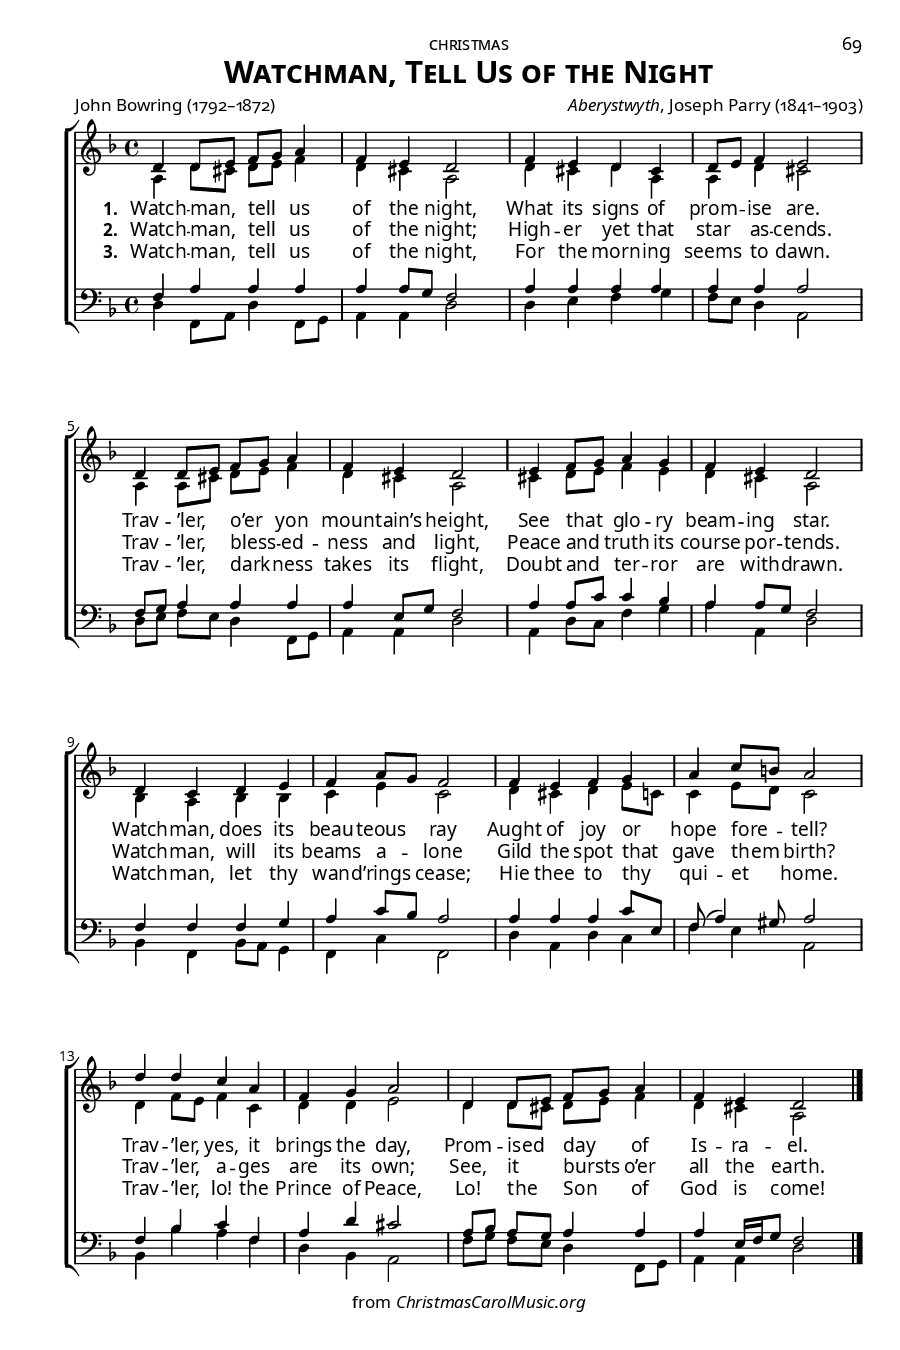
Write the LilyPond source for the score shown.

\version "2.14.2"
\include "util.ly"
\header {
  title = \markup{\override #'(font-name . "Garamond Premier Pro Semibold"){ \abs-fontsize #15 \smallCapsOldStyle"Watchman, Tell Us of the Night"}}
  poet = \markup\oldStyleNum"John Bowring (1792–1872)"
  composer = \markup\concat{\italic "Aberystwyth" \oldStyleNum", Joseph Parry (1841–1903)"}
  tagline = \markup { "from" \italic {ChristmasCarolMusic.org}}
}
\paper {
  %print-all-headers = ##f
  paper-height = 9\in
  paper-width = 6\in
  indent = 0\in
  %system-system-spacing = #'((basic-distance . 10) (padding . 0))
  %system-system-spacing =
  %  #'((basic-distance . 0)
  %     (minimum-distance . 0)
  %     (padding . -0.35)
  %     (stretchability . 100))
  ragged-last-bottom = ##f
  ragged-bottom = ##f
  two-sided = ##t
  inner-margin = 0.5\in
  outer-margin = 0.25\in
  top-margin = 0.25\in
  bottom-margin = 0.25\in
  first-page-number = #069
  print-first-page-number = ##t
  headerLine = \markup{\override #'(font-name . "Garamond Premier Pro") \smallCapsOldStyle"christmas"}
  oddHeaderMarkup = \markup\fill-line{
     \override #'(font-name . "Garamond Premier Pro")\abs-fontsize #8.5
     \combine 
        \fill-line{"" \on-the-fly #print-page-number-check-first
        \oldStylePageNum""
        }
        \fill-line{\headerLine}
  }
  evenHeaderMarkup = \markup {
     \override #'(font-name . "Garamond Premier Pro")\abs-fontsize #8.5
     \combine
        \on-the-fly #print-page-number-check-first
        \oldStylePageNum""
        \fill-line{\headerLine}
  }
}
#(set-global-staff-size 15) \paper{ #(define fonts (make-pango-font-tree "GoudyOlSt BT" "Garamond Premier Pro" "Garamond Premier Pro" (/ 15 20))) }
global = {
  \key f \major
  \time 4/4
  \autoBeamOff
  \override DynamicLineSpanner #'staff-padding = #0.0
  \override DynamicLineSpanner #'Y-extent = #'(-1 . 1)
}

sopMusic = \relative c' {
  d4 d8[ e] f[ g] a4 |
  f e d2 |
  f4 e d cis |
  d8[ e] f4 e2 | \break
  
  d4 d8[ e] f[ g] a4 |
  f e d2 |
  e4 f8[ g] a4 g |
  f e d2 | \break
  
  d4 c d e |
  f a8[ g] f2 |
  f4 e f g |
  a c8[ b] a2 | \break
  
  d4 d c a |
  f g a2 |
  d,4 d8[ e] f[ g] a4 |
  f e d2 \bar "|."
}
sopWords = \lyricmode {
  
}

altoMusic = \relative c' {
  a4 d8[ cis] d[ e] f4 |
  d cis a2 |
  d4 cis d a |
  a d cis2 |
  
  a4 a8[ cis] d[ e] f4 |
  d cis a2 |
  cis4 d8[ e] f4 e |
  d cis a2 |
  
  bes4 a bes bes |
  c e c2 |
  d4 cis d e8[ c] |
  c4 e8[ d] c2 |
  
  d4 f8[ e] f4 c |
  d d e2 |
  d4 d8[ cis] d[ e] f4 |
  d cis a2 \bar "|."
}
altoWords = \lyricmode {
  \dropLyricsVII
  \set stanza = #"1. "
  Watch -- man, tell us of the night,
  What its signs of prom -- ise are.
  Trav -- ’ler, o’er yon moun -- tain’s height,
  See that glo -- ry beam -- ing star.
  Watch -- man, does its beau -- teous ray
  Aught of joy or hope fore -- tell?
  Trav -- ’ler, yes, it brings the day,
  Prom -- ised day of Is -- ra -- el.
}
altoWordsII = \lyricmode {
  \dropLyricsVII
%\markup\italic
  \set stanza = #"2. "
  Watch -- man, tell us of the night;
  High -- er yet that star as -- cends.
  Trav -- ’ler, bless -- ed -- ness and light,
  Peace and truth its course por -- tends.
  Watch -- man, will its beams a -- lone
  Gild the spot that gave them birth?
  Trav -- ’ler, a -- ges are its own;
  See, it bursts o’er all the earth.
}
altoWordsIII = \lyricmode {
  \dropLyricsVII
  \set stanza = #"3. "
  Watch -- man, tell us of the night,
  For the morn -- ing seems to dawn.
  Trav -- ’ler, dark -- ness takes its flight,
  Doubt and ter -- ror are with -- drawn.
  Watch -- man, let thy wan -- d’rings cease;
  Hie thee to thy qui -- et home.
  Trav -- ’ler, lo! the Prince of Peace,
  Lo! the Son of God is come!
}
altoWordsIV = \lyricmode {
  \set stanza = #"4. "
  \set ignoreMelismata = ##t
}
altoWordsV = \lyricmode {
  \set stanza = #"5. "
  \set ignoreMelismata = ##t
}
altoWordsVI = \lyricmode {
  \set stanza = #"6. "
  \set ignoreMelismata = ##t
}
tenorMusic = \relative c {
  f4 a a a |
  a a8[ g] f2 |
  a4 a a a |
  a a a2 |
  
  f8[ g] a4 a a |
  a e8[ g] f2 |
  a4 a8[ c] c4 bes |
  a a8[ g] f2 |
  
  f4 f f g |
  a c8[ bes] a2 |
  a4 a a c8[ e,] |
  f8( a4) gis8 a2 |
  
  f4 bes c f, |
  a d cis2 |
  a8[ bes] a[ g] a4 a |
  a e16[ f g8] f2 \bar "|."
}
tenorWords = \lyricmode {

}

bassMusic = \relative c {
  d4 f,8[ a] d4 f,8[ g] |
  a4 a d2 |
  d4 e f g |
  f8[ e] d4 a2 |
  
  d8[ e] f[ e] d4 f,8[ g] |
  a4 a d2 |
  a4 d8[ c] f4 g |
  a a, d2 |
  
  bes4 f bes8[ a] g4 |
  f c' f,2 |
  d'4 a d c |
  f e a,2 |
  
  bes4 bes' a f |
  d bes a2 |
  f'8[ g] f[ e] d4 f,8[ g] |
  a4 a d2 \bar "|."
}
bassWords = \lyricmode {

}

pianoRH = \relative c' {
  
}
pianoLH = \relative c' {
  
}

\score {
  <<
   \new ChoirStaff <<
    \new Staff = women <<
      \new Voice = "sopranos" { \voiceOne << \global \sopMusic >> }
      \new Voice = "altos" { \voiceTwo << \global \altoMusic >> }
    >>
    \new Lyrics \with { alignAboveContext = #"women" \override VerticalAxisGroup #'nonstaff-relatedstaff-spacing = #'((basic-distance . 1))} \lyricsto "sopranos" \sopWords
    \new Lyrics = "altosVI"  \with { alignBelowContext = #"women" } \lyricsto "altos" \altoWordsVI
    \new Lyrics = "altosV"  \with { alignBelowContext = #"women" } \lyricsto "altos" \altoWordsV
    \new Lyrics = "altosIV"  \with { alignBelowContext = #"women" } \lyricsto "altos" \altoWordsIV
    \new Lyrics = "altosIII"  \with { alignBelowContext = #"women" } \lyricsto "altos" \altoWordsIII
    \new Lyrics = "altosII"  \with { alignBelowContext = #"women" } \lyricsto "altos" \altoWordsII
    \new Lyrics = "altos"  \with { alignBelowContext = #"women" \override VerticalAxisGroup #'nonstaff-relatedstaff-spacing = #'((basic-distance . 1))} \lyricsto "altos" \altoWords
   \new Staff = men <<
      \clef bass
      \new Voice = "tenors" { \voiceOne << \global \tenorMusic >> }
      \new Voice = "basses" { \voiceTwo << \global \bassMusic >> }
    >>
    \new Lyrics \with { alignAboveContext = #"men" \override VerticalAxisGroup #'nonstaff-relatedstaff-spacing = #'((basic-distance . 1)) } \lyricsto "tenors" \tenorWords
    \new Lyrics \with { alignBelowContext = #"men" \override VerticalAxisGroup #'nonstaff-relatedstaff-spacing = #'((basic-distance . 1)) } \lyricsto "basses" \bassWords
  >>
%    \new PianoStaff << \new Staff { \new Voice { \pianoRH } } \new Staff { \clef "bass" \pianoLH } >>
  >>
  \layout {
    \context {
      \Score
      \override SpacingSpanner #'base-shortest-duration = #(ly:make-moment 1 4)
      \override SpacingSpanner #'common-shortest-duration = #(ly:make-moment 1 4)
    }
    \context {
      % Remove all empty staves
      % \Staff \RemoveEmptyStaves \override VerticalAxisGroup #'remove-first = ##t
    }
  }
  \midi {
    \tempo 4 = 90
    \set Staff.midiInstrument = "flute"
  
    \context {
      \Voice
      \remove "Dynamic_performer"
    }
  }
}
